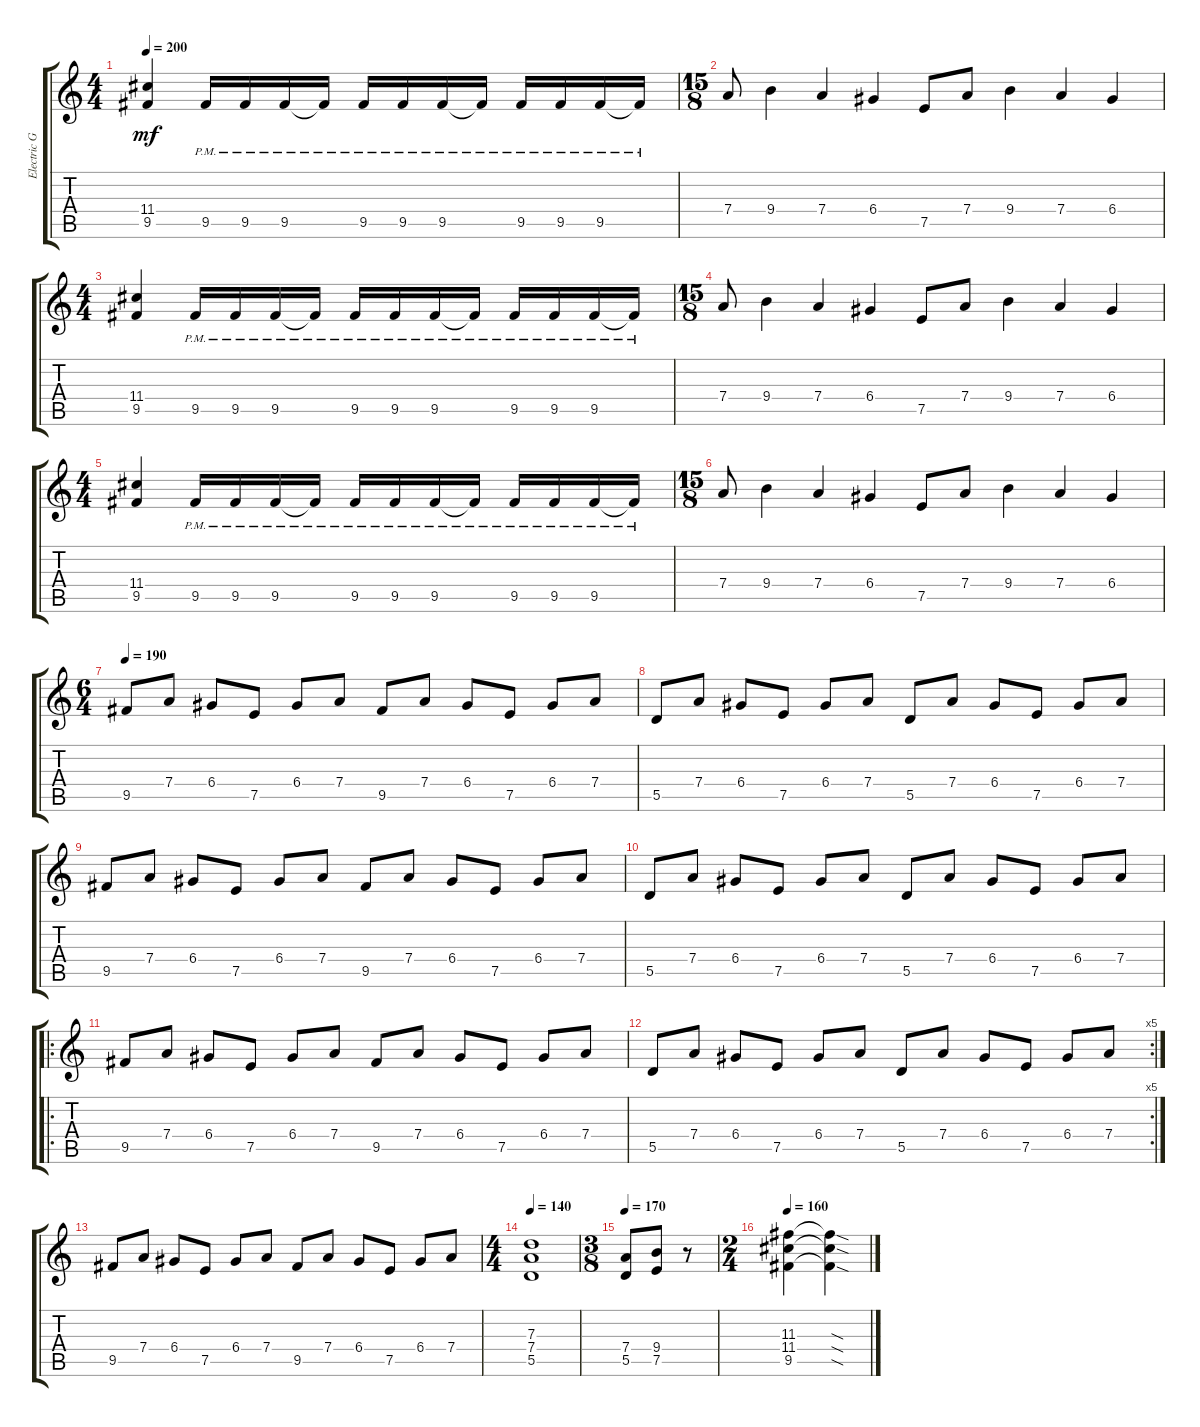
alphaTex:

\track ("Electric Guitar 2" "Electric G") {instrument distortionguitar}
\staff {score tabs}
\tuning (E4 B3 G3 D3 A2 E2) {hide}
\ts (4 4)
\tempo 200
\clef g2
\ks c
(11.4 9.5).4{dy mf} 9.5{pm}.16 9.5{pm}.16 9.5{pm}.16 9.5{pm t}.16 9.5{pm}.16 9.5{pm}.16 9.5{pm}.16 9.5{pm t}.16 9.5{pm}.16 9.5{pm}.16 9.5{pm}.16 9.5{pm t}.16 |
\ts (15 8)
7.4.8 9.4.4 7.4.4 6.4.4 7.5.8 7.4.8 9.4.4 7.4.4 6.4.4 |
\ts (4 4)
(11.4 9.5).4 9.5{pm}.16 9.5{pm}.16 9.5{pm}.16 9.5{pm t}.16 9.5{pm}.16 9.5{pm}.16 9.5{pm}.16 9.5{pm t}.16 9.5{pm}.16 9.5{pm}.16 9.5{pm}.16 9.5{pm t}.16 |
\ts (15 8)
7.4.8 9.4.4 7.4.4 6.4.4 7.5.8 7.4.8 9.4.4 7.4.4 6.4.4 |
\ts (4 4)
(11.4 9.5).4 9.5{pm}.16 9.5{pm}.16 9.5{pm}.16 9.5{pm t}.16 9.5{pm}.16 9.5{pm}.16 9.5{pm}.16 9.5{pm t}.16 9.5{pm}.16 9.5{pm}.16 9.5{pm}.16 9.5{pm t}.16 |
\ts (15 8)
7.4.8 9.4.4 7.4.4 6.4.4 7.5.8 7.4.8 9.4.4 7.4.4 6.4.4 |
\ts (6 4)
\tempo 190
9.5.8 7.4.8 6.4.8 7.5.8 6.4.8 7.4.8 9.5.8 7.4.8 6.4.8 7.5.8 6.4.8 7.4.8 |
5.5.8 7.4.8 6.4.8 7.5.8 6.4.8 7.4.8 5.5.8 7.4.8 6.4.8 7.5.8 6.4.8 7.4.8 |
9.5.8 7.4.8 6.4.8 7.5.8 6.4.8 7.4.8 9.5.8 7.4.8 6.4.8 7.5.8 6.4.8 7.4.8 |
5.5.8 7.4.8 6.4.8 7.5.8 6.4.8 7.4.8 5.5.8 7.4.8 6.4.8 7.5.8 6.4.8 7.4.8 |
\ro
9.5.8 7.4.8 6.4.8 7.5.8 6.4.8 7.4.8 9.5.8 7.4.8 6.4.8 7.5.8 6.4.8 7.4.8 |
\rc 5
5.5.8 7.4.8 6.4.8 7.5.8 6.4.8 7.4.8 5.5.8 7.4.8 6.4.8 7.5.8 6.4.8 7.4.8 |
9.5.8 7.4.8 6.4.8 7.5.8 6.4.8 7.4.8 9.5.8 7.4.8 6.4.8 7.5.8 6.4.8 7.4.8 |
\ts (4 4)
\tempo 140
(7.3 7.4 5.5).1 |
\ts (3 8)
\tempo 170
(7.4 5.5).8 (9.4 7.5).8 r.8 |
\ts (2 4)
\tempo 160
(11.3 11.4 9.5).4 (11.3{sod t} 11.4{sod t} 9.5{sod t}).4
